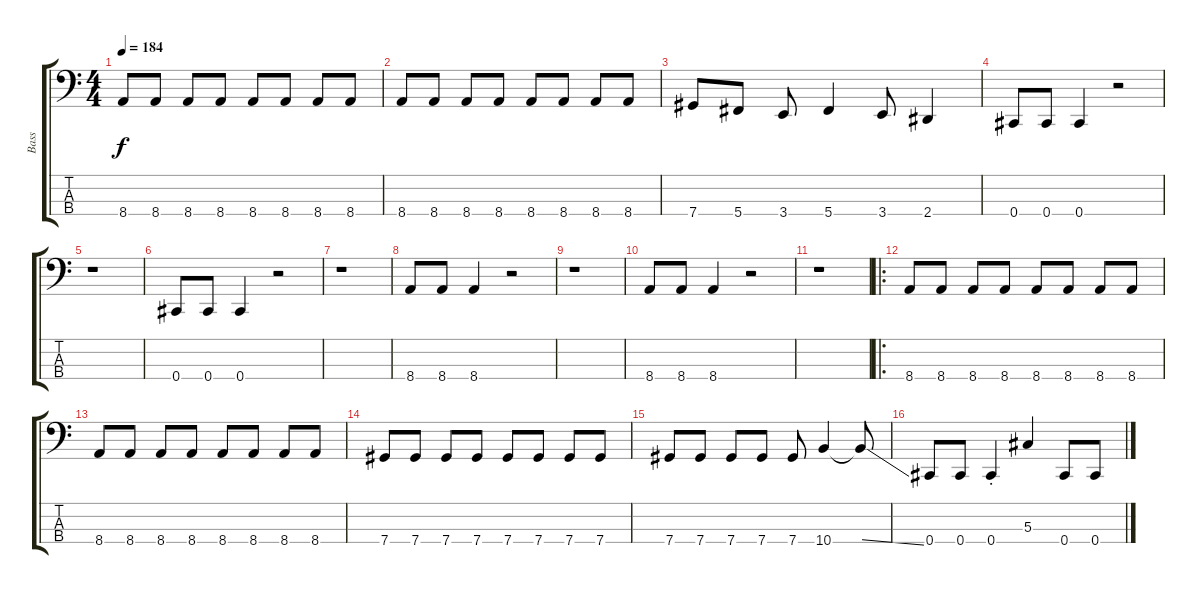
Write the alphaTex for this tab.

\track ("Bass" "Bass") {instrument electricbasspick}
\staff {score tabs}
\tuning (Gb2 Db2 Ab1 Db1) {hide}
\ts (4 4)
\tempo 184
\clef f4
\ks c
8.4.8{dy f} 8.4.8 8.4.8 8.4.8 8.4.8 8.4.8 8.4.8 8.4.8 |
8.4.8 8.4.8 8.4.8 8.4.8 8.4.8 8.4.8 8.4.8 8.4.8 |
7.4.8 5.4.8 3.4.8 5.4.4 3.4.8 2.4.4 |
0.4.8 0.4.8 0.4.4 r.2 |
r.1 |
0.4.8 0.4.8 0.4.4 r.2 |
r.1 |
8.4.8 8.4.8 8.4.4 r.2 |
r.1 |
8.4.8 8.4.8 8.4.4 r.2 |
r.1 |
\ro
8.4.8 8.4.8 8.4.8 8.4.8 8.4.8 8.4.8 8.4.8 8.4.8 |
8.4.8 8.4.8 8.4.8 8.4.8 8.4.8 8.4.8 8.4.8 8.4.8 |
7.4.8 7.4.8 7.4.8 7.4.8 7.4.8 7.4.8 7.4.8 7.4.8 |
7.4.8 7.4.8 7.4.8 7.4.8 7.4.8 10.4.4 10.4{ss t}.8 |
0.4.8 0.4.8 0.4{st}.4 5.3.4 0.4.8 0.4.8
